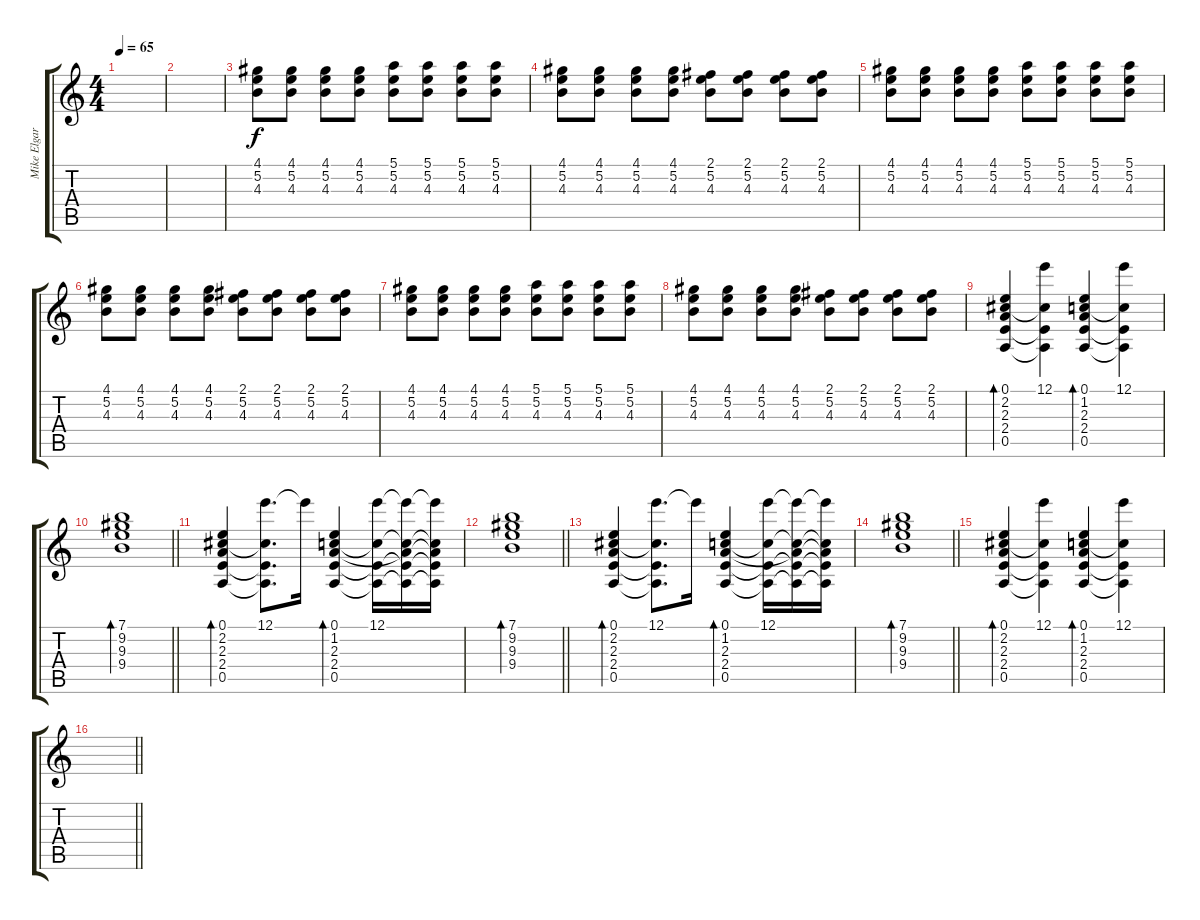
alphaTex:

\track ("Mike Elgar" "Mike Elgar") {instrument electricguitarclean}
\staff {score tabs}
\tuning (E4 B3 G3 D3 A2 E2) {hide}
\ts (4 4)
\tempo 65
\clef g2
\ks c
|
|
(4.1 5.2 4.3).8 (4.1 5.2 4.3).8 (4.1 5.2 4.3).8 (4.1 5.2 4.3).8 (5.1 5.2 4.3).8 (5.1 5.2 4.3).8 (5.1 5.2 4.3).8 (5.1 5.2 4.3).8 |
(4.1 5.2 4.3).8 (4.1 5.2 4.3).8 (4.1 5.2 4.3).8 (4.1 5.2 4.3).8 (2.1 5.2 4.3).8 (2.1 5.2 4.3).8 (2.1 5.2 4.3).8 (2.1 5.2 4.3).8 |
(4.1 5.2 4.3).8 (4.1 5.2 4.3).8 (4.1 5.2 4.3).8 (4.1 5.2 4.3).8 (5.1 5.2 4.3).8 (5.1 5.2 4.3).8 (5.1 5.2 4.3).8 (5.1 5.2 4.3).8 |
(4.1 5.2 4.3).8 (4.1 5.2 4.3).8 (4.1 5.2 4.3).8 (4.1 5.2 4.3).8 (2.1 5.2 4.3).8 (2.1 5.2 4.3).8 (2.1 5.2 4.3).8 (2.1 5.2 4.3).8 |
(4.1 5.2 4.3).8 (4.1 5.2 4.3).8 (4.1 5.2 4.3).8 (4.1 5.2 4.3).8 (5.1 5.2 4.3).8 (5.1 5.2 4.3).8 (5.1 5.2 4.3).8 (5.1 5.2 4.3).8 |
(4.1 5.2 4.3).8 (4.1 5.2 4.3).8 (4.1 5.2 4.3).8 (4.1 5.2 4.3).8 (2.1 5.2 4.3).8 (2.1 5.2 4.3).8 (2.1 5.2 4.3).8 (2.1 5.2 4.3).8 |
(0.1 2.2 2.3 2.4 0.5).4{bd 60} (12.1 2.2{t} 2.4{t} 0.5{t}).4 (0.1 1.2 2.3 2.4 0.5).4{bd 60} (12.1 1.2{t} 2.4{t} 0.5{t}).4 |
\barLineRight lightlight
(7.1 9.2 9.3 9.4).1{bd 60} |
(0.1 2.2 2.3 2.4 0.5).4{bd 60} (12.1 2.2{t} 2.4{t} 0.5{t}).8{d} 12.1{t}.16 (0.1 1.2 2.3 2.4 0.5).4{bd 60} (12.1 1.2{t} 2.4{t} 0.5{t}).16 (12.1{t} 1.2{t} 2.3{t} 2.4{t} 0.5{t}).16 (12.1{t} 1.2{t} 2.3{t} 2.4{t} 0.5{t}).16 |
\barLineRight lightlight
(7.1 9.2 9.3 9.4).1{bd 60} |
(0.1 2.2 2.3 2.4 0.5).4{bd 60} (12.1 2.2{t} 2.4{t} 0.5{t}).8{d} 12.1{t}.16 (0.1 1.2 2.3 2.4 0.5).4{bd 60} (12.1 1.2{t} 2.4{t} 0.5{t}).16 (12.1{t} 1.2{t} 2.3{t} 2.4{t} 0.5{t}).16 (12.1{t} 1.2{t} 2.3{t} 2.4{t} 0.5{t}).16 |
\barLineRight lightlight
(7.1 9.2 9.3 9.4).1{bd 60} |
(0.1 2.2 2.3 2.4 0.5).4{bd 60} (12.1 2.2{t} 2.4{t} 0.5{t}).4 (0.1 1.2 2.3 2.4 0.5).4{bd 60} (12.1 1.2{t} 2.4{t} 0.5{t}).4 |
\barLineRight lightlight
